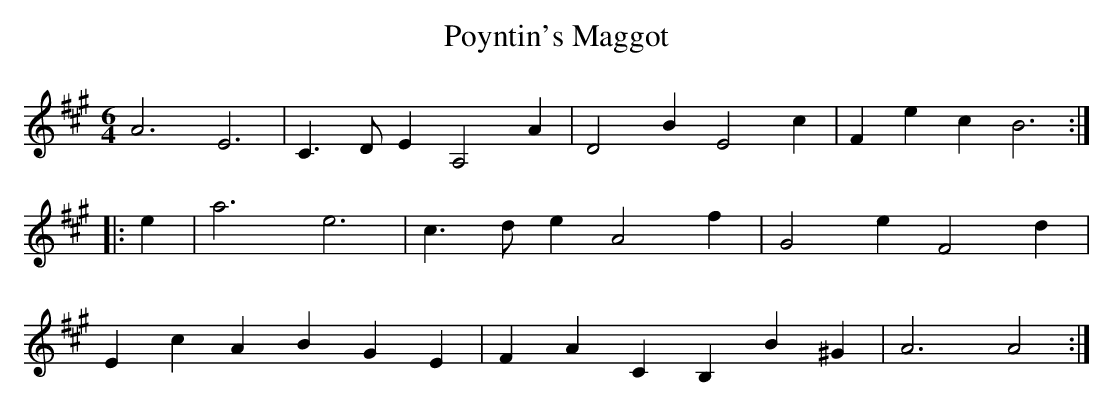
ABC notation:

X:1
T:Poyntin's Maggot
M:6/4
L:1/8
K:A
A6 E6|C3D E2 A,4A2|D4B2 E4c2|F2e2c2 B6:|
|:e2|a6 e6|c3d e2 A4f2|G4e2 F4d2|
E2c2A2 B2G2E2|F2A2C2 B,2B2^G2|A6 A4:|
